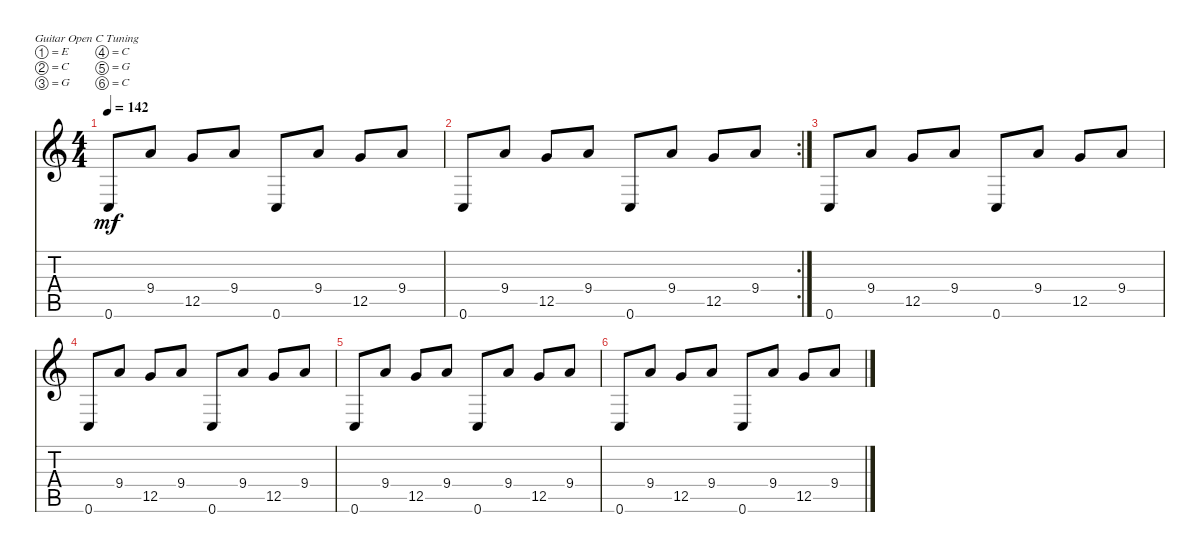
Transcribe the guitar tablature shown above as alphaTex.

\defaultSystemsLayout 4
\bracketExtendMode nobrackets
\singleTrackTrackNamePolicy hidden
\multiTrackTrackNamePolicy hidden
\firstSystemTrackNameMode fullname
\firstSystemTrackNameOrientation horizontal
\otherSystemsTrackNameOrientation horizontal
\track ("Clean Guitar" "el.guit.") {instrument electricguitarclean}
\staff {score tabs}
\tuning (E4 C4 G3 C3 G2 C2)
\ts (4 4)
\tempo 142
\clef g2
\ks c
0.6.8{dy mf beam Up} 9.4.8{beam Up} 12.5.8{beam Up} 9.4.8{beam Up} 0.6.8{beam Up} 9.4.8{beam Up} 12.5.8{beam Up} 9.4.8{beam Up} |
\rc 2
0.6.8{beam Up} 9.4.8{beam Up} 12.5.8{beam Up} 9.4.8{beam Up} 0.6.8{beam Up} 9.4.8{beam Up} 12.5.8{beam Up} 9.4.8{beam Up} |
0.6.8{beam Up} 9.4.8{beam Up} 12.5.8{beam Up} 9.4.8{beam Up} 0.6.8{beam Up} 9.4.8{beam Up} 12.5.8{beam Up} 9.4.8{beam Up} |
0.6.8{beam Up} 9.4.8{beam Up} 12.5.8{beam Up} 9.4.8{beam Up} 0.6.8{beam Up} 9.4.8{beam Up} 12.5.8{beam Up} 9.4.8{beam Up} |
0.6.8{beam Up} 9.4.8{beam Up} 12.5.8{beam Up} 9.4.8{beam Up} 0.6.8{beam Up} 9.4.8{beam Up} 12.5.8{beam Up} 9.4.8{beam Up} |
0.6.8{beam Up} 9.4.8{beam Up} 12.5.8{beam Up} 9.4.8{beam Up} 0.6.8{beam Up} 9.4.8{beam Up} 12.5.8{beam Up} 9.4.8{beam Up}
